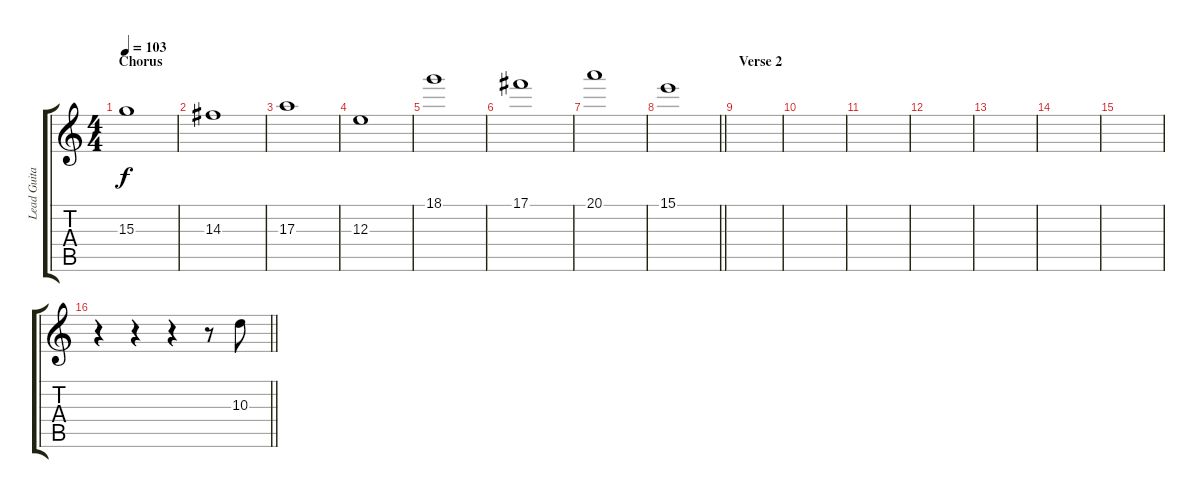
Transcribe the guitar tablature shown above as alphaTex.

\track ("Lead Guitar" "Lead Guita") {instrument electricguitarclean}
\staff {score tabs}
\tuning (Db4 Ab3 E3 B2 Gb2 B1) {hide}
\ts (4 4)
\section ("" "Chorus")
\tempo 103
\clef g2
\ks c
15.3.1{dy f volume 15 instrument overdrivenguitar} |
14.3.1 |
17.3.1 |
12.3.1 |
18.1.1{volume 15 instrument overdrivenguitar} |
17.1.1 |
20.1.1 |
\barLineRight lightlight
15.1.1 |
\section ("" "Verse 2")
|
|
|
|
|
|
|
\barLineRight lightlight
r.4{volume 14 instrument distortionguitar} r.4 r.4 r.8 10.3{ss}.8{volume 15 instrument overdrivenguitar}
